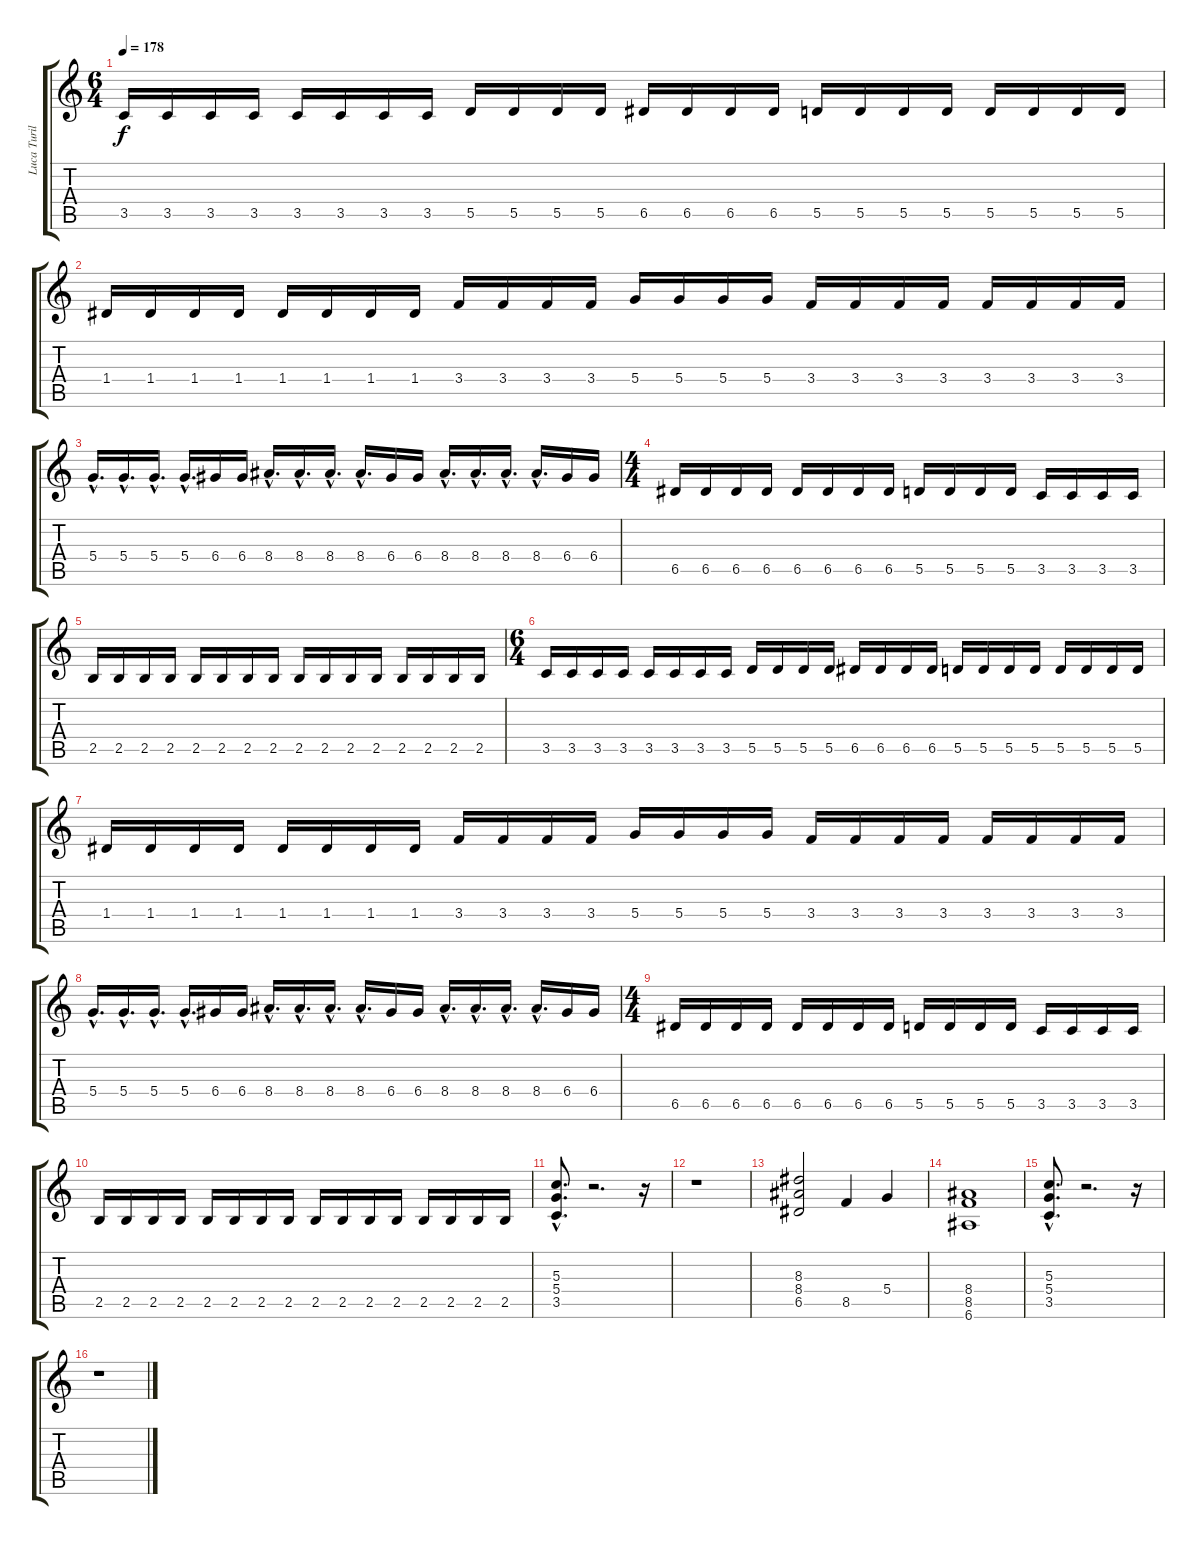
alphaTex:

\track ("Luca Turilli" "Luca Turil") {instrument distortionguitar}
\staff {score tabs}
\tuning (E4 B3 G3 D3 A2 E2) {hide}
\ts (6 4)
\tempo 178
\clef g2
\ks c
3.5.16{dy f} 3.5.16 3.5.16 3.5.16 3.5.16 3.5.16 3.5.16 3.5.16 5.5.16 5.5.16 5.5.16 5.5.16 6.5.16 6.5.16 6.5.16 6.5.16 5.5.16 5.5.16 5.5.16 5.5.16 5.5.16 5.5.16 5.5.16 5.5.16 |
1.4.16 1.4.16 1.4.16 1.4.16 1.4.16 1.4.16 1.4.16 1.4.16 3.4.16 3.4.16 3.4.16 3.4.16 5.4.16 5.4.16 5.4.16 5.4.16 3.4.16 3.4.16 3.4.16 3.4.16 3.4.16 3.4.16 3.4.16 3.4.16 |
5.4{hac}.16{d} 5.4{hac}.16{d} 5.4{hac}.16{d} 5.4{hac}.16{d} 6.4.16 6.4.16 8.4{hac}.16{d} 8.4{hac}.16{d} 8.4{hac}.16{d} 8.4{hac}.16{d} 6.4.16 6.4.16 8.4{hac}.16{d} 8.4{hac}.16{d} 8.4{hac}.16{d} 8.4{hac}.16{d} 6.4.16 6.4.16 |
\ts (4 4)
6.5.16 6.5.16 6.5.16 6.5.16 6.5.16 6.5.16 6.5.16 6.5.16 5.5.16 5.5.16 5.5.16 5.5.16 3.5.16 3.5.16 3.5.16 3.5.16 |
2.5.16 2.5.16 2.5.16 2.5.16 2.5.16 2.5.16 2.5.16 2.5.16 2.5.16 2.5.16 2.5.16 2.5.16 2.5.16 2.5.16 2.5.16 2.5.16 |
\ts (6 4)
3.5.16 3.5.16 3.5.16 3.5.16 3.5.16 3.5.16 3.5.16 3.5.16 5.5.16 5.5.16 5.5.16 5.5.16 6.5.16 6.5.16 6.5.16 6.5.16 5.5.16 5.5.16 5.5.16 5.5.16 5.5.16 5.5.16 5.5.16 5.5.16 |
1.4.16 1.4.16 1.4.16 1.4.16 1.4.16 1.4.16 1.4.16 1.4.16 3.4.16 3.4.16 3.4.16 3.4.16 5.4.16 5.4.16 5.4.16 5.4.16 3.4.16 3.4.16 3.4.16 3.4.16 3.4.16 3.4.16 3.4.16 3.4.16 |
5.4{hac}.16{d} 5.4{hac}.16{d} 5.4{hac}.16{d} 5.4{hac}.16{d} 6.4.16 6.4.16 8.4{hac}.16{d} 8.4{hac}.16{d} 8.4{hac}.16{d} 8.4{hac}.16{d} 6.4.16 6.4.16 8.4{hac}.16{d} 8.4{hac}.16{d} 8.4{hac}.16{d} 8.4{hac}.16{d} 6.4.16 6.4.16 |
\ts (4 4)
6.5.16 6.5.16 6.5.16 6.5.16 6.5.16 6.5.16 6.5.16 6.5.16 5.5.16 5.5.16 5.5.16 5.5.16 3.5.16 3.5.16 3.5.16 3.5.16 |
2.5.16 2.5.16 2.5.16 2.5.16 2.5.16 2.5.16 2.5.16 2.5.16 2.5.16 2.5.16 2.5.16 2.5.16 2.5.16 2.5.16 2.5.16 2.5.16 |
(5.3{hac} 5.4{hac} 3.5{hac}).8{d} r.2{d} r.16 |
r.1 |
(8.3 8.4 6.5).2 8.5.4 5.4.4 |
(8.4 8.5 6.6).1 |
(5.3{hac} 5.4{hac} 3.5{hac}).8{d} r.2{d} r.16 |
r.1
